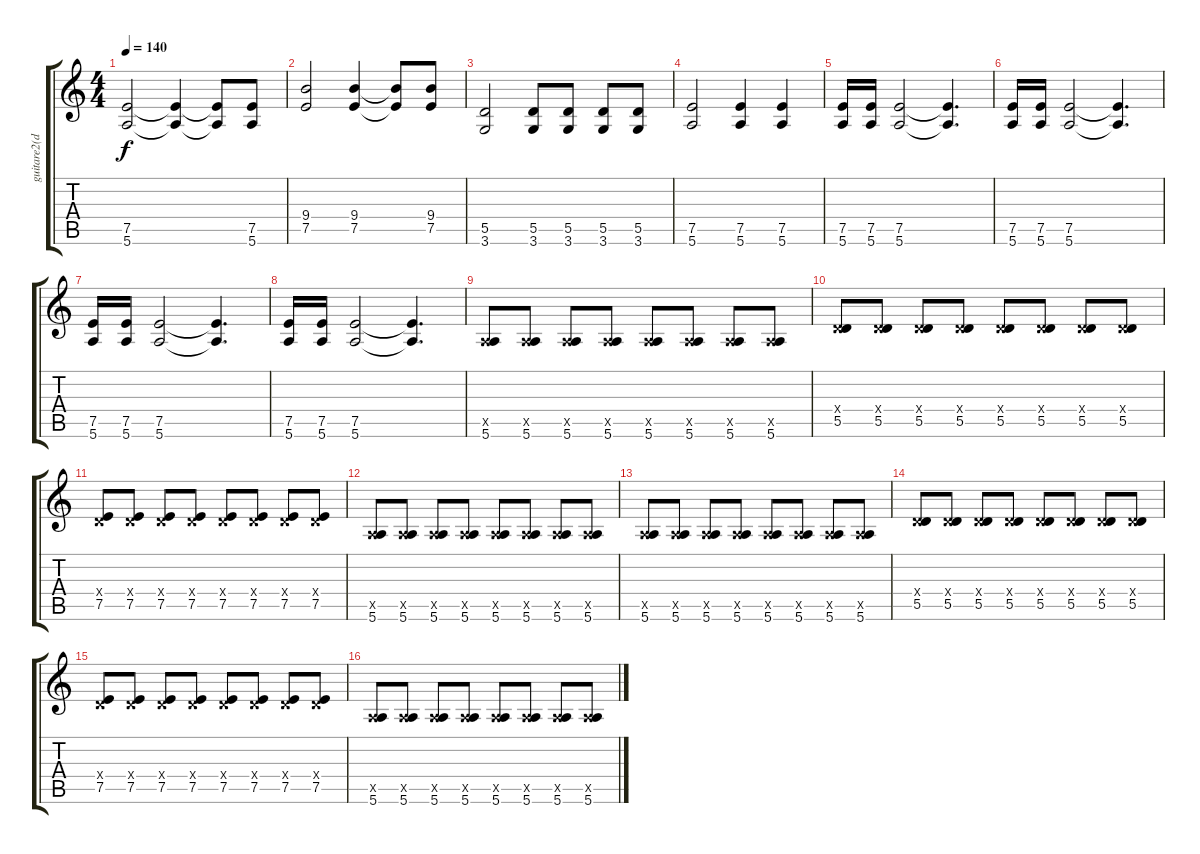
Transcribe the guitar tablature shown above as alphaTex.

\track ("guitare2(dave)" "guitare2(d") {instrument distortionguitar}
\staff {score tabs}
\tuning (E4 B3 G3 D3 A2 E2) {hide}
\ts (4 4)
\tempo 140
\clef g2
\ks c
(7.5 5.6).2{dy f} (7.5{t} 5.6{t}).4 (7.5{t} 5.6{t}).8 (7.5 5.6).8 |
(9.4 7.5).2 (9.4 7.5).4 (9.4{t} 7.5{t}).8 (9.4 7.5).8 |
(5.5 3.6).2 (5.5 3.6).8 (5.5 3.6).8 (5.5 3.6).8 (5.5 3.6).8 |
(7.5 5.6).2 (7.5 5.6).4 (7.5 5.6).4 |
(7.5 5.6).16 (7.5 5.6).16 (7.5 5.6).2 (7.5{t} 5.6{t}).4{d} |
(7.5 5.6).16 (7.5 5.6).16 (7.5 5.6).2 (7.5{t} 5.6{t}).4{d} |
(7.5 5.6).16 (7.5 5.6).16 (7.5 5.6).2 (7.5{t} 5.6{t}).4{d} |
(7.5 5.6).16 (7.5 5.6).16 (7.5 5.6).2 (7.5{t} 5.6{t}).4{d} |
(0.5{x} 5.6).8 (0.5{x} 5.6).8 (0.5{x} 5.6).8 (0.5{x} 5.6).8 (0.5{x} 5.6).8 (0.5{x} 5.6).8 (0.5{x} 5.6).8 (0.5{x} 5.6).8 |
(0.4{x} 5.5).8 (0.4{x} 5.5).8 (0.4{x} 5.5).8 (0.4{x} 5.5).8 (0.4{x} 5.5).8 (0.4{x} 5.5).8 (0.4{x} 5.5).8 (0.4{x} 5.5).8 |
(0.4{x} 7.5).8 (0.4{x} 7.5).8 (0.4{x} 7.5).8 (0.4{x} 7.5).8 (0.4{x} 7.5).8 (0.4{x} 7.5).8 (0.4{x} 7.5).8 (0.4{x} 7.5).8 |
(0.5{x} 5.6).8 (0.5{x} 5.6).8 (0.5{x} 5.6).8 (0.5{x} 5.6).8 (0.5{x} 5.6).8 (0.5{x} 5.6).8 (0.5{x} 5.6).8 (0.5{x} 5.6).8 |
(0.5{x} 5.6).8 (0.5{x} 5.6).8 (0.5{x} 5.6).8 (0.5{x} 5.6).8 (0.5{x} 5.6).8 (0.5{x} 5.6).8 (0.5{x} 5.6).8 (0.5{x} 5.6).8 |
(0.4{x} 5.5).8 (0.4{x} 5.5).8 (0.4{x} 5.5).8 (0.4{x} 5.5).8 (0.4{x} 5.5).8 (0.4{x} 5.5).8 (0.4{x} 5.5).8 (0.4{x} 5.5).8 |
(0.4{x} 7.5).8 (0.4{x} 7.5).8 (0.4{x} 7.5).8 (0.4{x} 7.5).8 (0.4{x} 7.5).8 (0.4{x} 7.5).8 (0.4{x} 7.5).8 (0.4{x} 7.5).8 |
(0.5{x} 5.6).8 (0.5{x} 5.6).8 (0.5{x} 5.6).8 (0.5{x} 5.6).8 (0.5{x} 5.6).8 (0.5{x} 5.6).8 (0.5{x} 5.6).8 (0.5{x} 5.6).8
